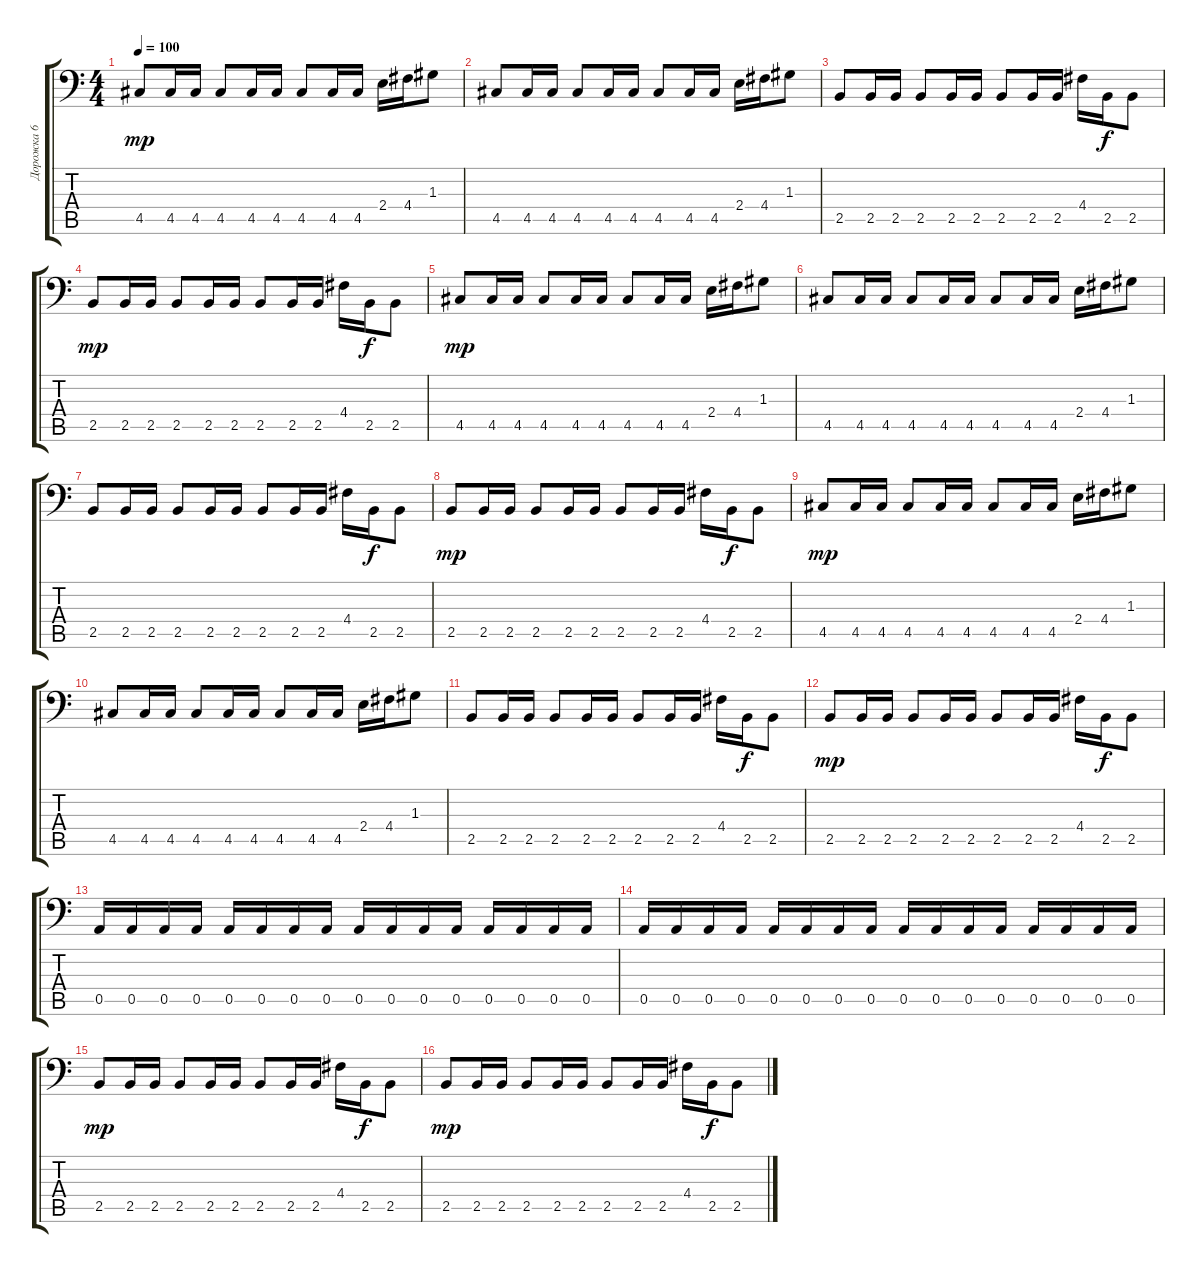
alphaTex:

\track ("Дорожка 6" "Дорожка 6") {instrument electricbassfinger}
\staff {score tabs}
\tuning (E3 B2 G2 D2 A1 E1) {hide}
\ts (4 4)
\tempo 100
\clef f4
\ks c
4.5.8{dy mp} 4.5.16 4.5.16 4.5.8 4.5.16 4.5.16 4.5.8 4.5.16 4.5.16 2.4.16 4.4.16 1.3.8 |
4.5.8 4.5.16 4.5.16 4.5.8 4.5.16 4.5.16 4.5.8 4.5.16 4.5.16 2.4.16 4.4.16 1.3.8 |
2.5.8 2.5.16 2.5.16 2.5.8 2.5.16 2.5.16 2.5.8 2.5.16 2.5.16 4.4.16 2.5.16{dy f} 2.5.8 |
2.5.8{dy mp} 2.5.16 2.5.16 2.5.8 2.5.16 2.5.16 2.5.8 2.5.16 2.5.16 4.4.16 2.5.16{dy f} 2.5.8 |
4.5.8{dy mp} 4.5.16 4.5.16 4.5.8 4.5.16 4.5.16 4.5.8 4.5.16 4.5.16 2.4.16 4.4.16 1.3.8 |
4.5.8 4.5.16 4.5.16 4.5.8 4.5.16 4.5.16 4.5.8 4.5.16 4.5.16 2.4.16 4.4.16 1.3.8 |
2.5.8 2.5.16 2.5.16 2.5.8 2.5.16 2.5.16 2.5.8 2.5.16 2.5.16 4.4.16 2.5.16{dy f} 2.5.8 |
2.5.8{dy mp} 2.5.16 2.5.16 2.5.8 2.5.16 2.5.16 2.5.8 2.5.16 2.5.16 4.4.16 2.5.16{dy f} 2.5.8 |
4.5.8{dy mp} 4.5.16 4.5.16 4.5.8 4.5.16 4.5.16 4.5.8 4.5.16 4.5.16 2.4.16 4.4.16 1.3.8 |
4.5.8 4.5.16 4.5.16 4.5.8 4.5.16 4.5.16 4.5.8 4.5.16 4.5.16 2.4.16 4.4.16 1.3.8 |
2.5.8 2.5.16 2.5.16 2.5.8 2.5.16 2.5.16 2.5.8 2.5.16 2.5.16 4.4.16 2.5.16{dy f} 2.5.8 |
2.5.8{dy mp} 2.5.16 2.5.16 2.5.8 2.5.16 2.5.16 2.5.8 2.5.16 2.5.16 4.4.16 2.5.16{dy f} 2.5.8 |
0.5.16 0.5.16 0.5.16 0.5.16 0.5.16 0.5.16 0.5.16 0.5.16 0.5.16 0.5.16 0.5.16 0.5.16 0.5.16 0.5.16 0.5.16 0.5.16 |
0.5.16 0.5.16 0.5.16 0.5.16 0.5.16 0.5.16 0.5.16 0.5.16 0.5.16 0.5.16 0.5.16 0.5.16 0.5.16 0.5.16 0.5.16 0.5.16 |
2.5.8{dy mp} 2.5.16 2.5.16 2.5.8 2.5.16 2.5.16 2.5.8 2.5.16 2.5.16 4.4.16 2.5.16{dy f} 2.5.8 |
2.5.8{dy mp} 2.5.16 2.5.16 2.5.8 2.5.16 2.5.16 2.5.8 2.5.16 2.5.16 4.4.16 2.5.16{dy f} 2.5.8
